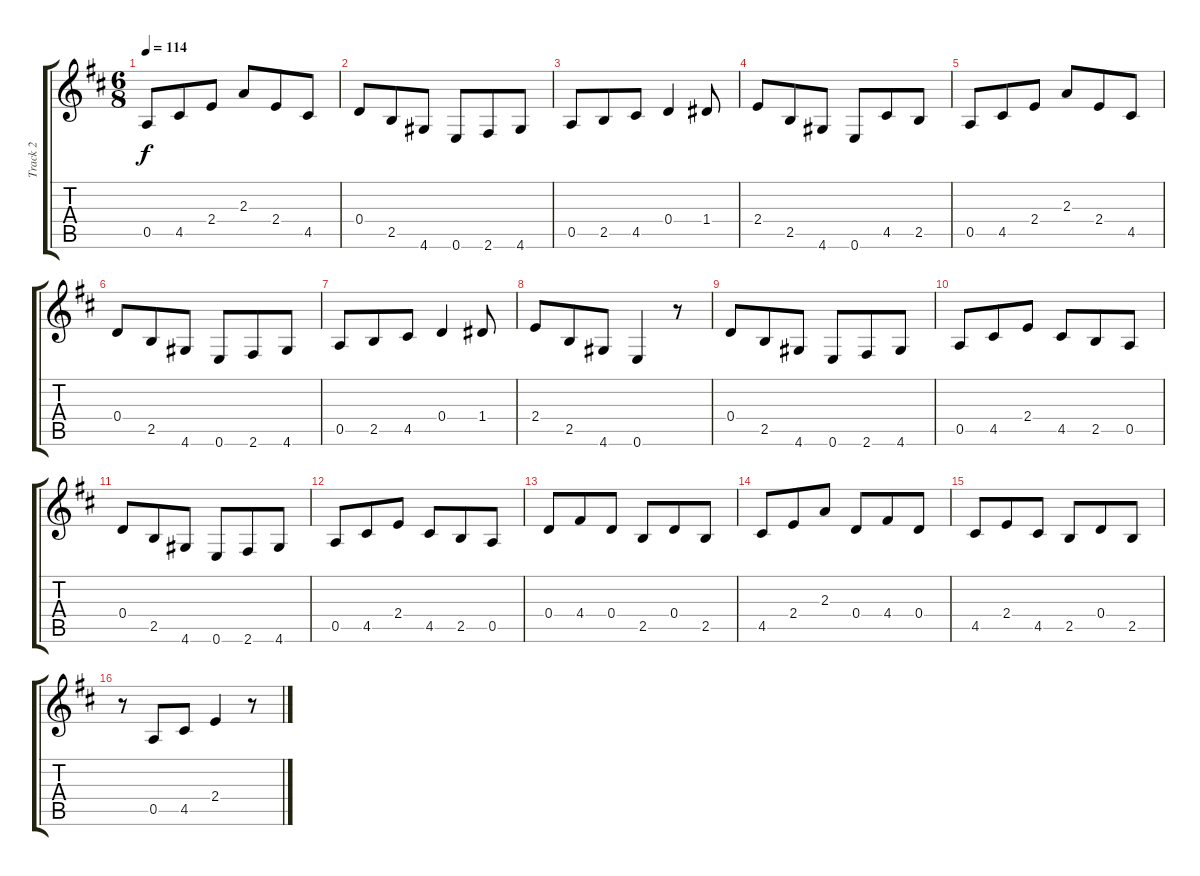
\track ("Track 2" "Track 2") {instrument acousticguitarnylon}
\staff {score tabs}
\tuning (E4 B3 G3 D3 A2 E2) {hide}
\ts (6 8)
\tempo 114
\clef g2
\ks d
0.5.8{dy f} 4.5.8 2.4.8 2.3.8 2.4.8 4.5.8 |
0.4.8 2.5.8 4.6.8 0.6.8 2.6.8 4.6.8 |
0.5.8 2.5.8 4.5.8 0.4.4 1.4.8 |
2.4.8 2.5.8 4.6.8 0.6.8 4.5.8 2.5.8 |
0.5.8 4.5.8 2.4.8 2.3.8 2.4.8 4.5.8 |
0.4.8 2.5.8 4.6.8 0.6.8 2.6.8 4.6.8 |
0.5.8 2.5.8 4.5.8 0.4.4 1.4.8 |
2.4.8 2.5.8 4.6.8 0.6.4 r.8 |
0.4.8 2.5.8 4.6.8 0.6.8 2.6.8 4.6.8 |
0.5.8 4.5.8 2.4.8 4.5.8 2.5.8 0.5.8 |
0.4.8 2.5.8 4.6.8 0.6.8 2.6.8 4.6.8 |
0.5.8 4.5.8 2.4.8 4.5.8 2.5.8 0.5.8 |
0.4.8 4.4.8 0.4.8 2.5.8 0.4.8 2.5.8 |
4.5.8 2.4.8 2.3.8 0.4.8 4.4.8 0.4.8 |
4.5.8 2.4.8 4.5.8 2.5.8 0.4.8 2.5.8 |
r.8 0.5.8 4.5.8 2.4.4 r.8
